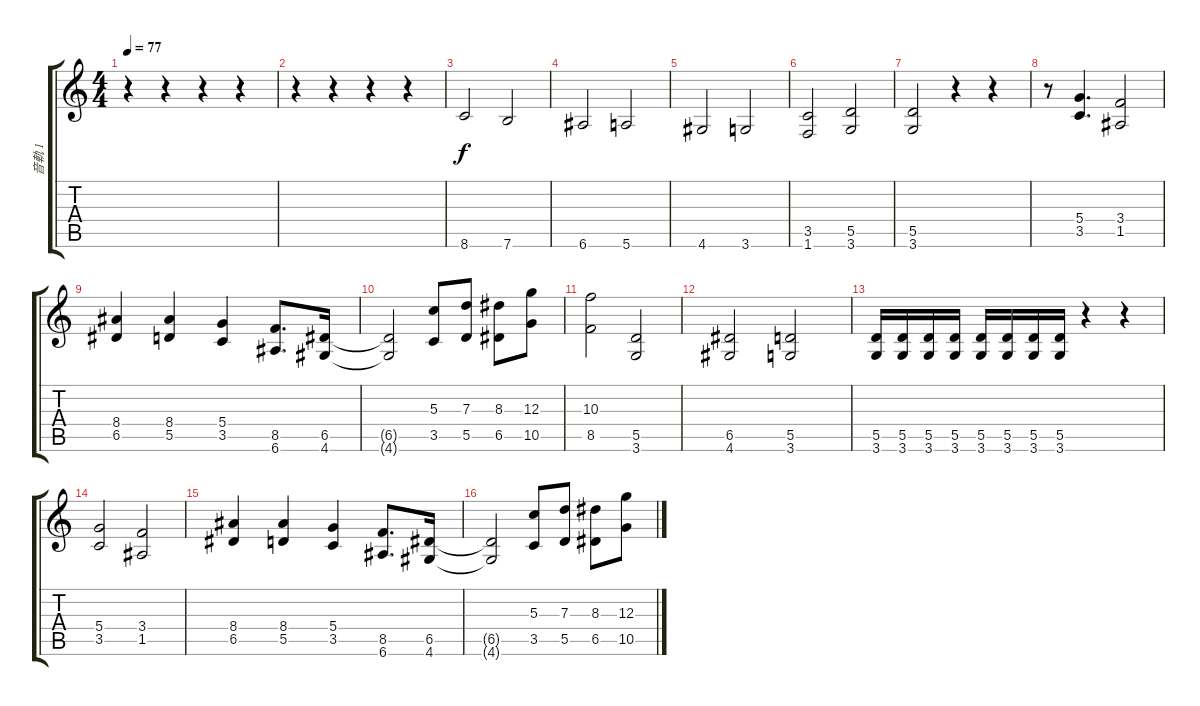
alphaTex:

\track ("音軌 1" "音軌 1") {instrument overdrivenguitar}
\staff {score tabs}
\tuning (E4 B3 G3 D3 A2 E2) {hide}
\ts (4 4)
\tempo 77
\clef g2
\ks c
r.4{dy f} r.4 r.4 r.4 |
r.4 r.4 r.4 r.4 |
8.6.2 7.6.2 |
6.6.2 5.6.2 |
4.6.2 3.6.2 |
(3.5 1.6).2 (5.5 3.6).2 |
(5.5 3.6).2 r.4 r.4 |
r.8 (5.4 3.5).4{d} (3.4 1.5).2 |
(8.4 6.5).4 (8.4 5.5).4 (5.4 3.5).4 (8.5 6.6).8{d} (6.5 4.6).16 |
(6.5{t} 4.6{t}).2 (5.3 3.5).8 (7.3 5.5).8 (8.3 6.5).8 (12.3 10.5).8 |
(10.3 8.5).2 (5.5 3.6).2 |
(6.5 4.6).2 (5.5 3.6).2 |
(5.5 3.6).16 (5.5 3.6).16 (5.5 3.6).16 (5.5 3.6).16 (5.5 3.6).16 (5.5 3.6).16 (5.5 3.6).16 (5.5 3.6).16 r.4 r.4 |
(5.4 3.5).2 (3.4 1.5).2 |
(8.4 6.5).4 (8.4 5.5).4 (5.4 3.5).4 (8.5 6.6).8{d} (6.5 4.6).16 |
(6.5{t} 4.6{t}).2 (5.3 3.5).8 (7.3 5.5).8 (8.3 6.5).8 (12.3 10.5).8
